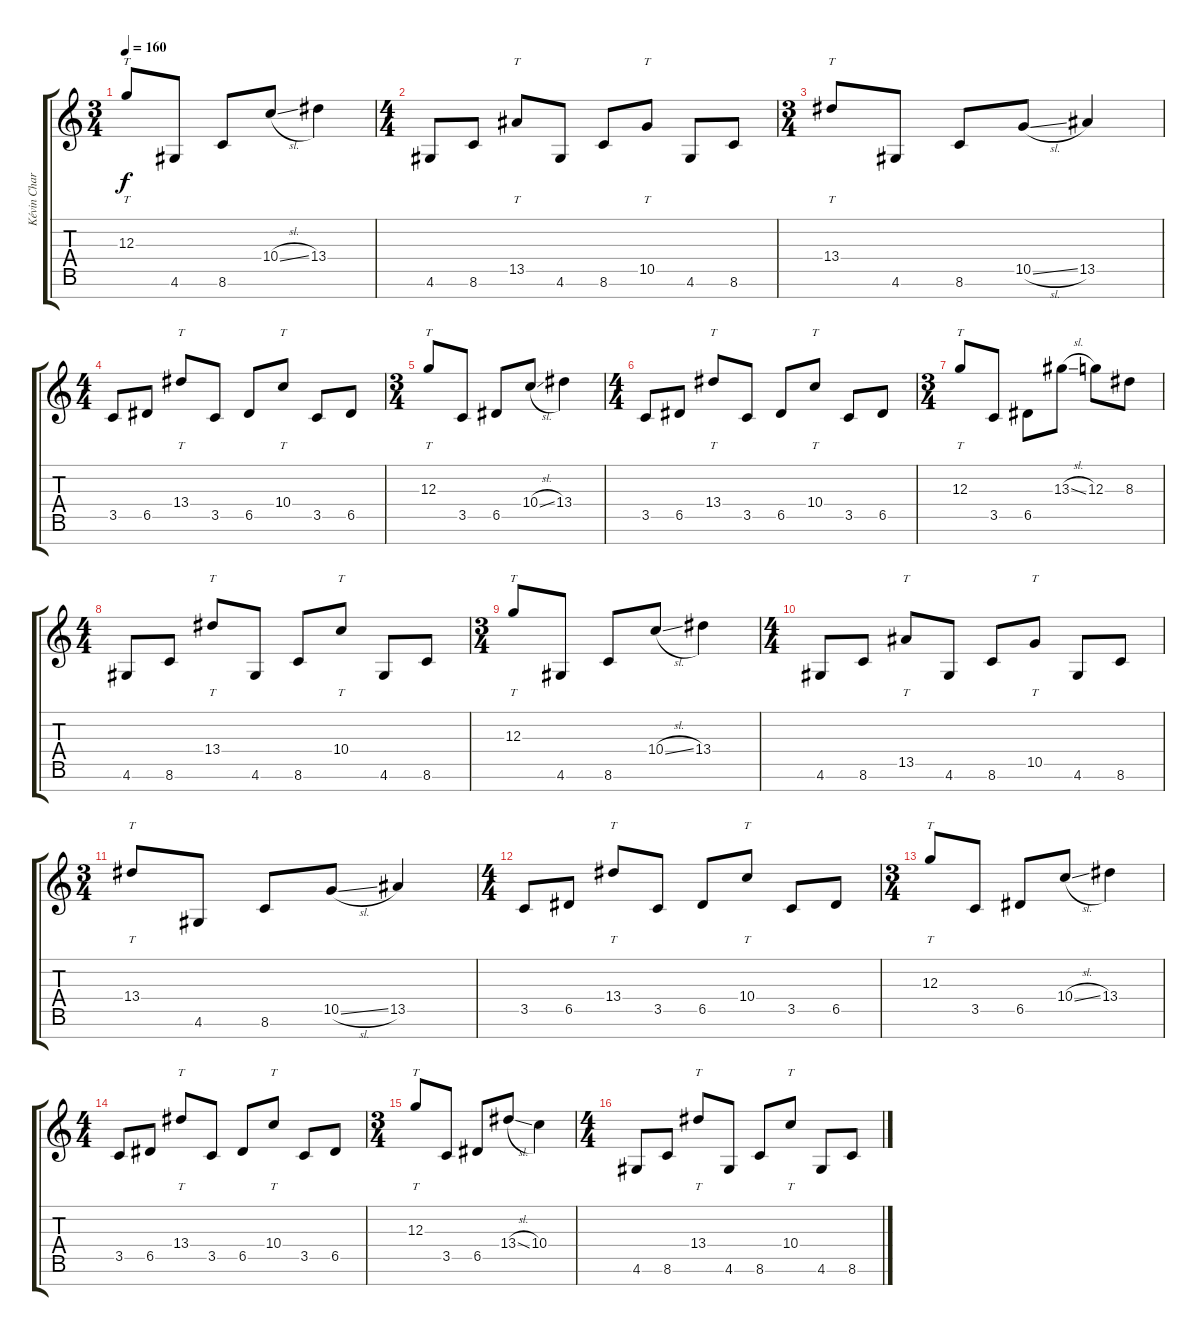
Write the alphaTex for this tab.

\track ("Kévin Chartré" "Kévin Char") {instrument distortionguitar}
\staff {score tabs}
\tuning (E4 B3 G3 D3 A2 E2 B1) {hide}
\ts (3 4)
\tempo 160
\clef g2
\ks c
12.3.8{tt dy f} 4.6.8 8.6.8 10.4{sl}.8 13.4.4 |
\ts (4 4)
4.6.8 8.6.8 13.5.8{tt} 4.6.8 8.6.8 10.5.8{tt} 4.6.8 8.6.8 |
\ts (3 4)
13.4.8{tt} 4.6.8 8.6.8 10.5{sl}.8 13.5.4 |
\ts (4 4)
3.5.8 6.5.8 13.4.8{tt} 3.5.8 6.5.8 10.4.8{tt} 3.5.8 6.5.8 |
\ts (3 4)
12.3.8{tt} 3.5.8 6.5.8 10.4{sl}.8 13.4.4 |
\ts (4 4)
3.5.8 6.5.8 13.4.8{tt} 3.5.8 6.5.8 10.4.8{tt} 3.5.8 6.5.8 |
\ts (3 4)
12.3.8{tt} 3.5.8 6.5.8 13.3{sl}.8 12.3.8 8.3.8 |
\ts (4 4)
4.6.8 8.6.8 13.4.8{tt} 4.6.8 8.6.8 10.4.8{tt} 4.6.8 8.6.8 |
\ts (3 4)
12.3.8{tt} 4.6.8 8.6.8 10.4{sl}.8 13.4.4 |
\ts (4 4)
4.6.8 8.6.8 13.5.8{tt} 4.6.8 8.6.8 10.5.8{tt} 4.6.8 8.6.8 |
\ts (3 4)
13.4.8{tt} 4.6.8 8.6.8 10.5{sl}.8 13.5.4 |
\ts (4 4)
3.5.8 6.5.8 13.4.8{tt} 3.5.8 6.5.8 10.4.8{tt} 3.5.8 6.5.8 |
\ts (3 4)
12.3.8{tt} 3.5.8 6.5.8 10.4{sl}.8 13.4.4 |
\ts (4 4)
3.5.8 6.5.8 13.4.8{tt} 3.5.8 6.5.8 10.4.8{tt} 3.5.8 6.5.8 |
\ts (3 4)
12.3.8{tt} 3.5.8 6.5.8 13.4{sl}.8 10.4.4 |
\ts (4 4)
4.6.8 8.6.8 13.4.8{tt} 4.6.8 8.6.8 10.4.8{tt} 4.6.8 8.6.8
